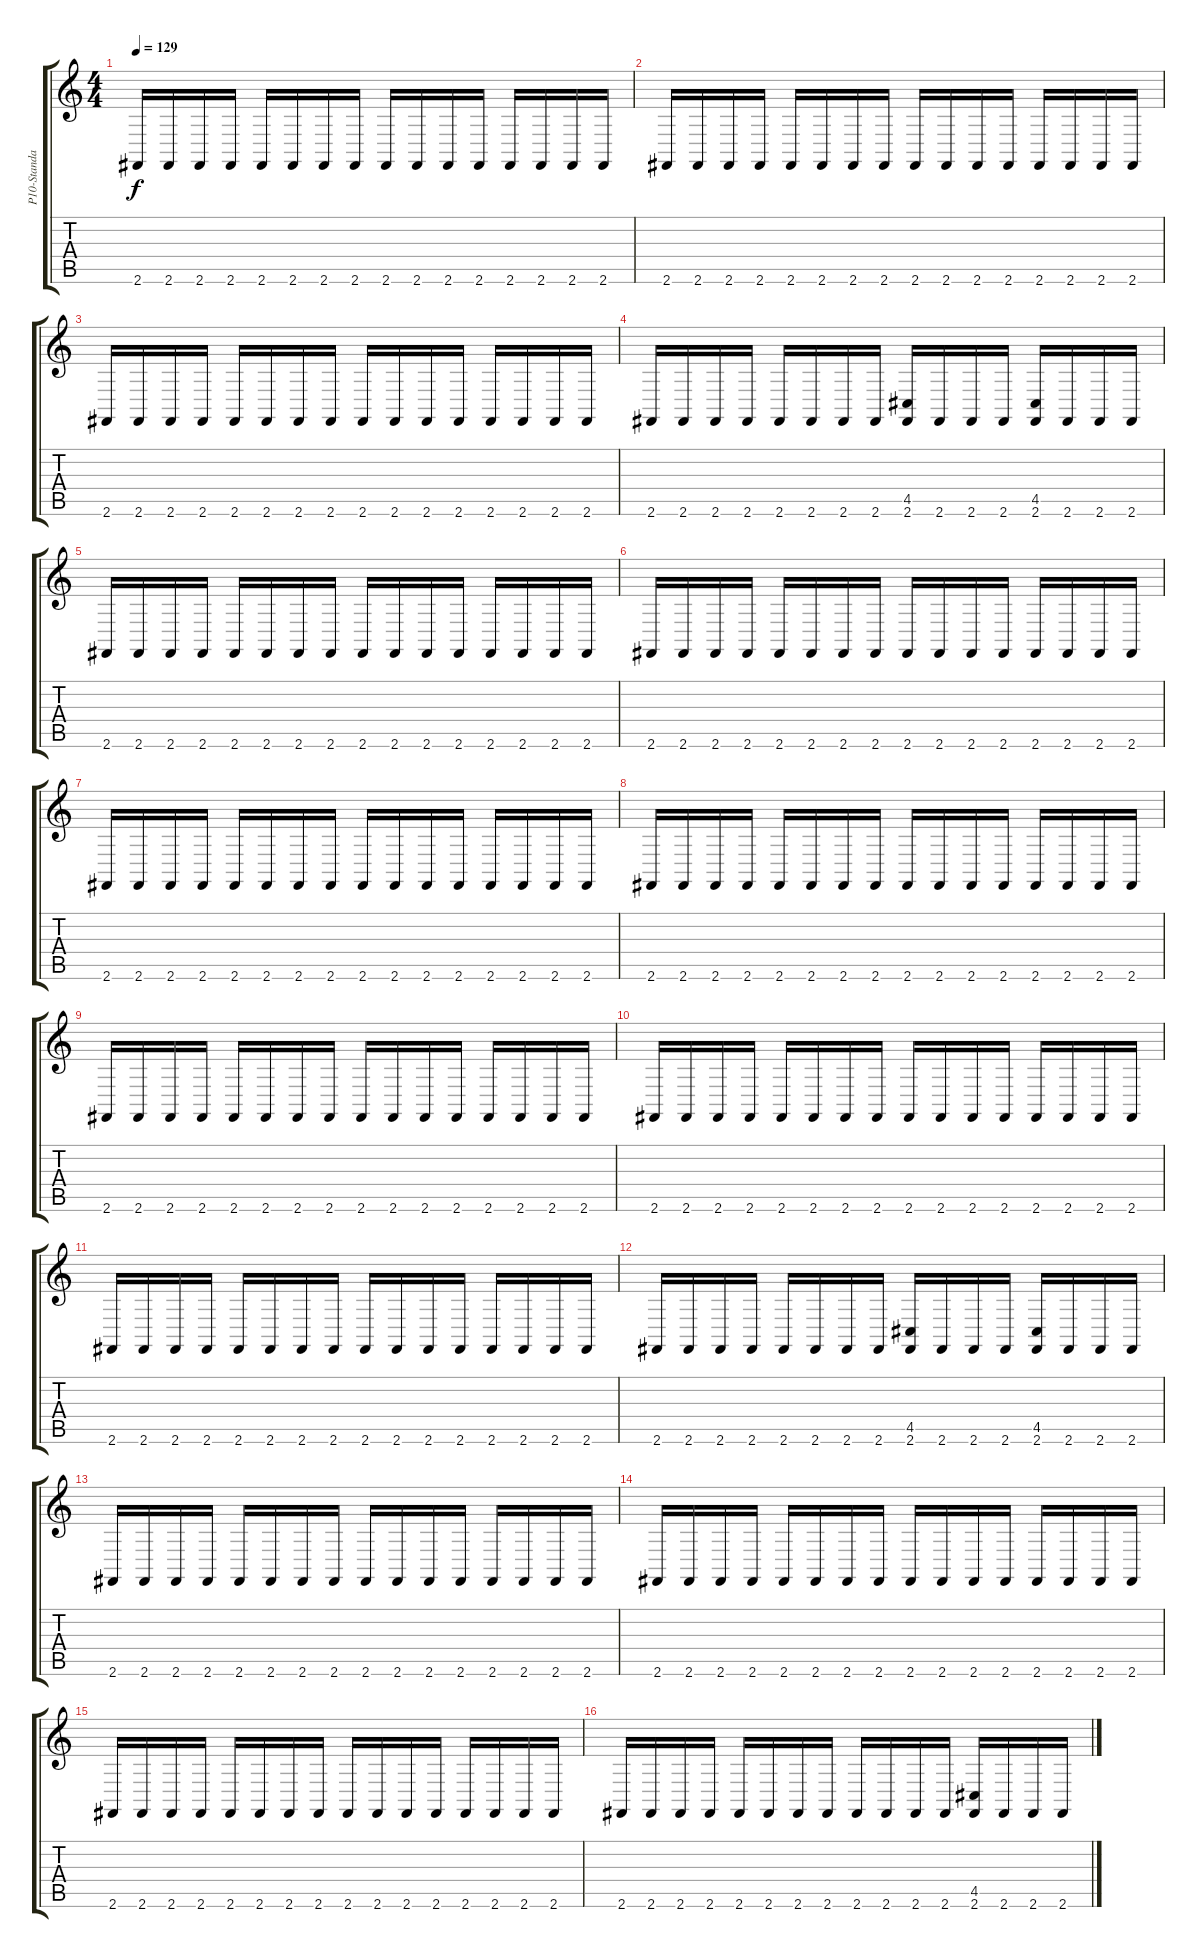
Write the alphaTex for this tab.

\track ("P10-Standard Kit 2" "P10-Standa") {instrument brightacousticpiano}
\staff {score tabs}
\tuning (E4 B3 G3 D3 A2 E2) {hide}
\ts (4 4)
\tempo 129
\clef g2
\ks c
2.6.16{dy f} 2.6.16 2.6.16 2.6.16 2.6.16 2.6.16 2.6.16 2.6.16 2.6.16 2.6.16 2.6.16 2.6.16 2.6.16 2.6.16 2.6.16 2.6.16 |
2.6.16 2.6.16 2.6.16 2.6.16 2.6.16 2.6.16 2.6.16 2.6.16 2.6.16 2.6.16 2.6.16 2.6.16 2.6.16 2.6.16 2.6.16 2.6.16 |
2.6.16 2.6.16 2.6.16 2.6.16 2.6.16 2.6.16 2.6.16 2.6.16 2.6.16 2.6.16 2.6.16 2.6.16 2.6.16 2.6.16 2.6.16 2.6.16 |
2.6.16 2.6.16 2.6.16 2.6.16 2.6.16 2.6.16 2.6.16 2.6.16 (4.5 2.6).16 2.6.16 2.6.16 2.6.16 (4.5 2.6).16 2.6.16 2.6.16 2.6.16 |
2.6.16 2.6.16 2.6.16 2.6.16 2.6.16 2.6.16 2.6.16 2.6.16 2.6.16 2.6.16 2.6.16 2.6.16 2.6.16 2.6.16 2.6.16 2.6.16 |
2.6.16 2.6.16 2.6.16 2.6.16 2.6.16 2.6.16 2.6.16 2.6.16 2.6.16 2.6.16 2.6.16 2.6.16 2.6.16 2.6.16 2.6.16 2.6.16 |
2.6.16 2.6.16 2.6.16 2.6.16 2.6.16 2.6.16 2.6.16 2.6.16 2.6.16 2.6.16 2.6.16 2.6.16 2.6.16 2.6.16 2.6.16 2.6.16 |
2.6.16 2.6.16 2.6.16 2.6.16 2.6.16 2.6.16 2.6.16 2.6.16 2.6.16 2.6.16 2.6.16 2.6.16 2.6.16 2.6.16 2.6.16 2.6.16 |
2.6.16 2.6.16 2.6.16 2.6.16 2.6.16 2.6.16 2.6.16 2.6.16 2.6.16 2.6.16 2.6.16 2.6.16 2.6.16 2.6.16 2.6.16 2.6.16 |
2.6.16 2.6.16 2.6.16 2.6.16 2.6.16 2.6.16 2.6.16 2.6.16 2.6.16 2.6.16 2.6.16 2.6.16 2.6.16 2.6.16 2.6.16 2.6.16 |
2.6.16 2.6.16 2.6.16 2.6.16 2.6.16 2.6.16 2.6.16 2.6.16 2.6.16 2.6.16 2.6.16 2.6.16 2.6.16 2.6.16 2.6.16 2.6.16 |
2.6.16 2.6.16 2.6.16 2.6.16 2.6.16 2.6.16 2.6.16 2.6.16 (4.5 2.6).16 2.6.16 2.6.16 2.6.16 (4.5 2.6).16 2.6.16 2.6.16 2.6.16 |
2.6.16 2.6.16 2.6.16 2.6.16 2.6.16 2.6.16 2.6.16 2.6.16 2.6.16 2.6.16 2.6.16 2.6.16 2.6.16 2.6.16 2.6.16 2.6.16 |
2.6.16 2.6.16 2.6.16 2.6.16 2.6.16 2.6.16 2.6.16 2.6.16 2.6.16 2.6.16 2.6.16 2.6.16 2.6.16 2.6.16 2.6.16 2.6.16 |
2.6.16 2.6.16 2.6.16 2.6.16 2.6.16 2.6.16 2.6.16 2.6.16 2.6.16 2.6.16 2.6.16 2.6.16 2.6.16 2.6.16 2.6.16 2.6.16 |
2.6.16 2.6.16 2.6.16 2.6.16 2.6.16 2.6.16 2.6.16 2.6.16 2.6.16 2.6.16 2.6.16 2.6.16 (4.5 2.6).16 2.6.16 2.6.16 2.6.16
